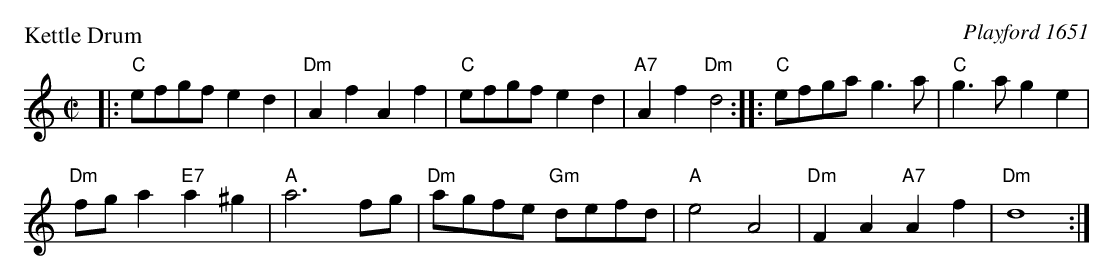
X:1
P: Kettle Drum
O: Playford 1651
M: C|
L: 1/8
K: Ddor
|:\
"C"efgf e2d2 | "Dm"A2f2 A2f2 |\
"C"efgf e2d2 | "A7"A2f2 "Dm"d4 :|\
|:\
"C"efga g3a | "C"g3a g2e2 |
"Dm"fga2 "E7"a2^g2 | "A"a6 fg |\
"Dm"agfe "Gm"defd | "A"e4 A4 |\
"Dm"F2A2 "A7"A2f2 | "Dm"d8 :|
